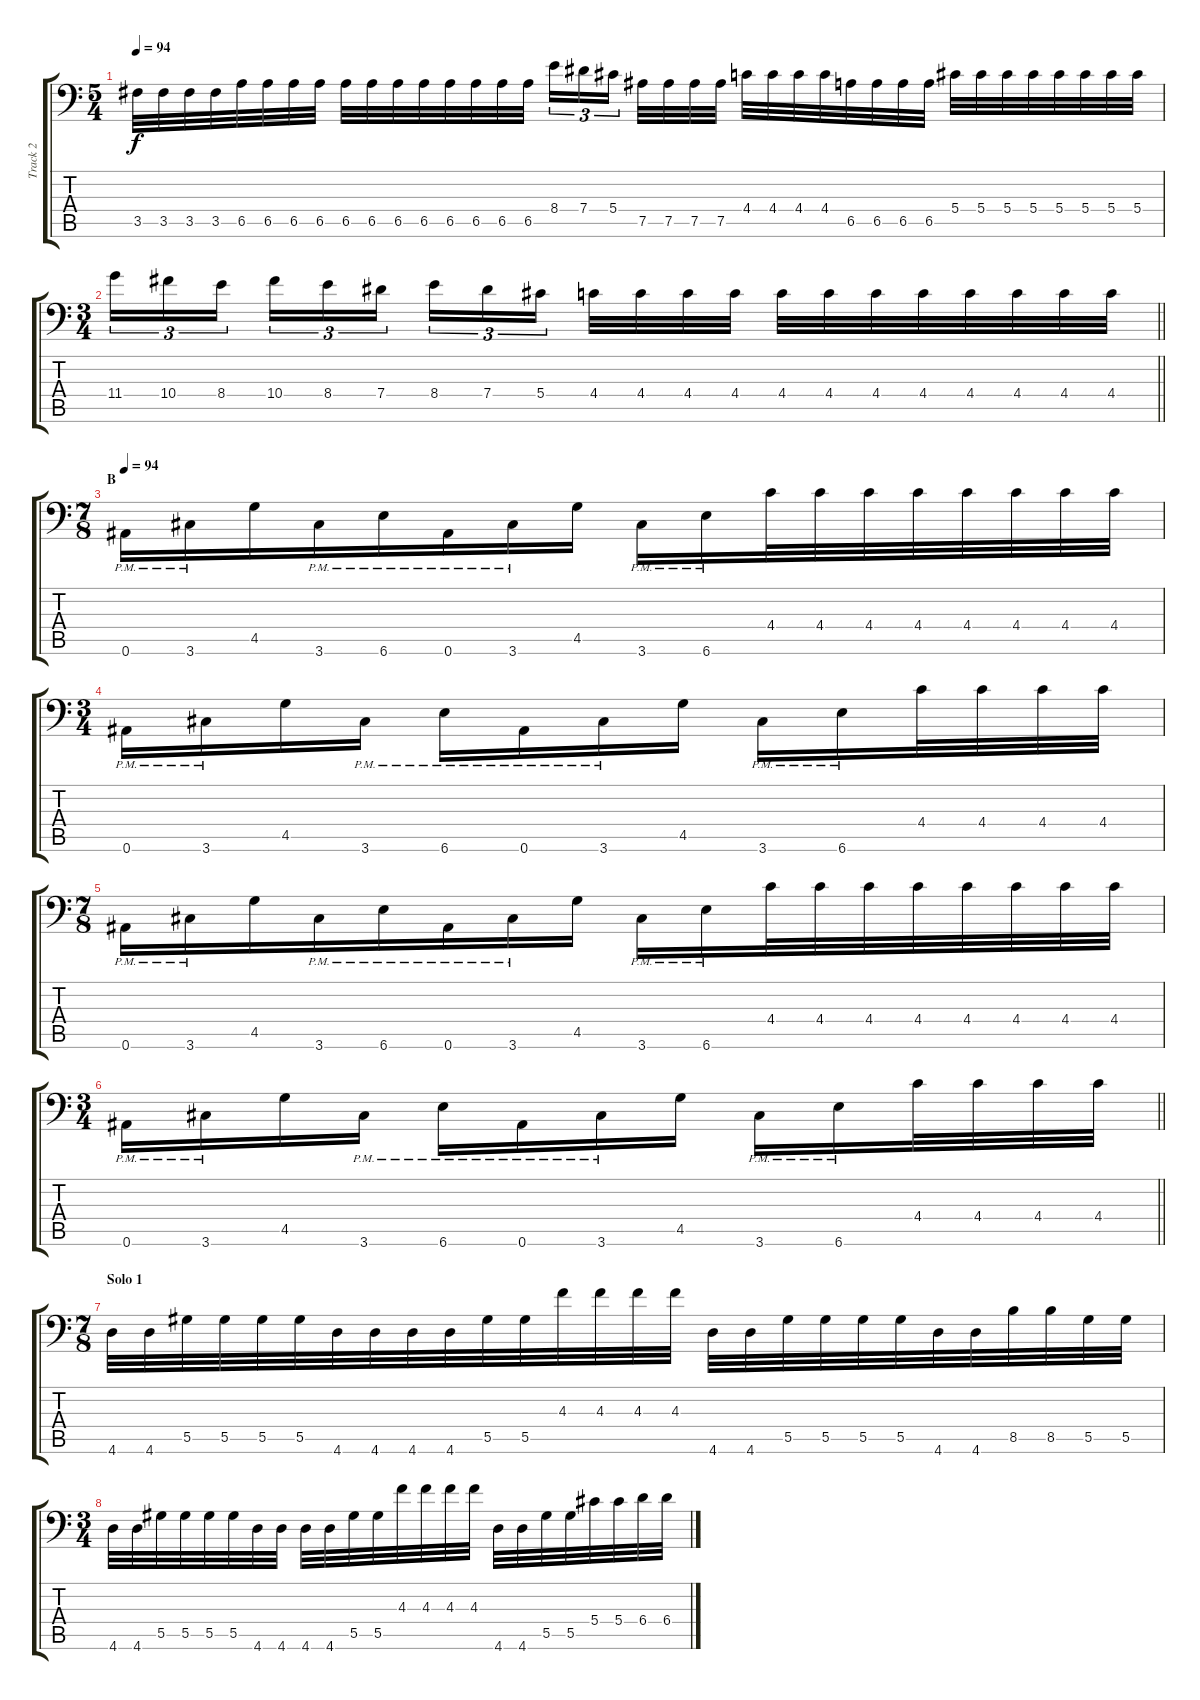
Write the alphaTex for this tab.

\track ("Track 2" "Track 2") {instrument distortionguitar}
\staff {score tabs}
\tuning (Bb3 F3 Db3 Ab2 Eb2 Bb1) {hide}
\ts (5 4)
\tempo 94
\clef f4
\ks c
3.5.32{dy f} 3.5.32 3.5.32 3.5.32 6.5.32 6.5.32 6.5.32 6.5.32 6.5.32 6.5.32 6.5.32 6.5.32 6.5.32 6.5.32 6.5.32 6.5.32 8.4.16{tu (3 2)} 7.4.16{tu (3 2)} 5.4.16{tu (3 2)} 7.5.32 7.5.32 7.5.32 7.5.32 4.4.32 4.4.32 4.4.32 4.4.32 6.5.32 6.5.32 6.5.32 6.5.32 5.4.32 5.4.32 5.4.32 5.4.32 5.4.32 5.4.32 5.4.32 5.4.32 |
\ts (3 4)
\barLineRight lightlight
11.4.16{tu (3 2)} 10.4.16{tu (3 2)} 8.4.16{tu (3 2)} 10.4.16{tu (3 2)} 8.4.16{tu (3 2)} 7.4.16{tu (3 2)} 8.4.16{tu (3 2)} 7.4.16{tu (3 2)} 5.4.16{tu (3 2)} 4.4.32 4.4.32 4.4.32 4.4.32 4.4.32 4.4.32 4.4.32 4.4.32 4.4.32 4.4.32 4.4.32 4.4.32 |
\ts (7 8)
\section ("" "B")
\tempo 94
0.6{pm}.16 3.6{pm}.16 4.5.16 3.6{pm}.16 6.6{pm}.16 0.6{pm}.16 3.6{pm}.16 4.5.16 3.6{pm}.16 6.6{pm}.16 4.4.32 4.4.32 4.4.32 4.4.32 4.4.32 4.4.32 4.4.32 4.4.32 |
\ts (3 4)
0.6{pm}.16 3.6{pm}.16 4.5.16 3.6{pm}.16 6.6{pm}.16 0.6{pm}.16 3.6{pm}.16 4.5.16 3.6{pm}.16 6.6{pm}.16 4.4.32 4.4.32 4.4.32 4.4.32 |
\ts (7 8)
0.6{pm}.16 3.6{pm}.16 4.5.16 3.6{pm}.16 6.6{pm}.16 0.6{pm}.16 3.6{pm}.16 4.5.16 3.6{pm}.16 6.6{pm}.16 4.4.32 4.4.32 4.4.32 4.4.32 4.4.32 4.4.32 4.4.32 4.4.32 |
\ts (3 4)
\barLineRight lightlight
0.6{pm}.16 3.6{pm}.16 4.5.16 3.6{pm}.16 6.6{pm}.16 0.6{pm}.16 3.6{pm}.16 4.5.16 3.6{pm}.16 6.6{pm}.16 4.4.32 4.4.32 4.4.32 4.4.32 |
\ts (7 8)
\section ("" "Solo 1")
4.6.32 4.6.32 5.5.32 5.5.32 5.5.32 5.5.32 4.6.32 4.6.32 4.6.32 4.6.32 5.5.32 5.5.32 4.3.32 4.3.32 4.3.32 4.3.32 4.6.32 4.6.32 5.5.32 5.5.32 5.5.32 5.5.32 4.6.32 4.6.32 8.5.32 8.5.32 5.5.32 5.5.32 |
\ts (3 4)
4.6.32 4.6.32 5.5.32 5.5.32 5.5.32 5.5.32 4.6.32 4.6.32 4.6.32 4.6.32 5.5.32 5.5.32 4.3.32 4.3.32 4.3.32 4.3.32 4.6.32 4.6.32 5.5.32 5.5.32 5.4.32 5.4.32 6.4.32 6.4.32
